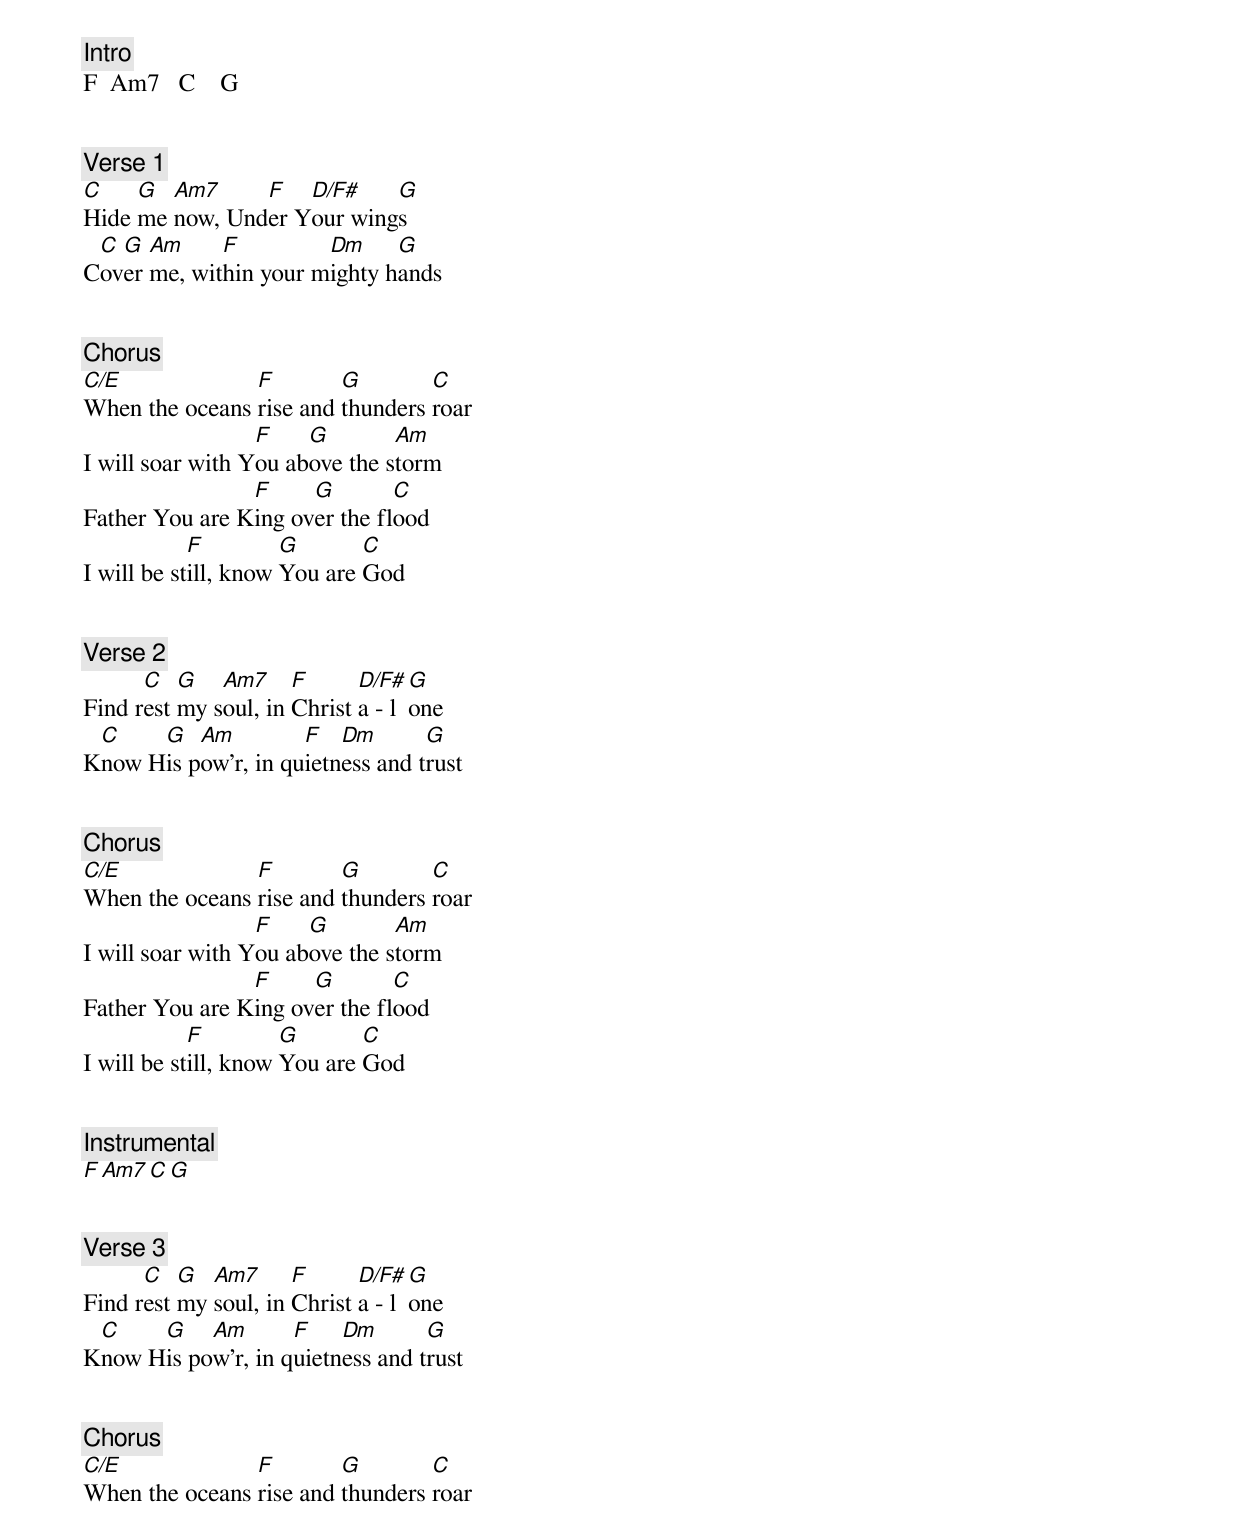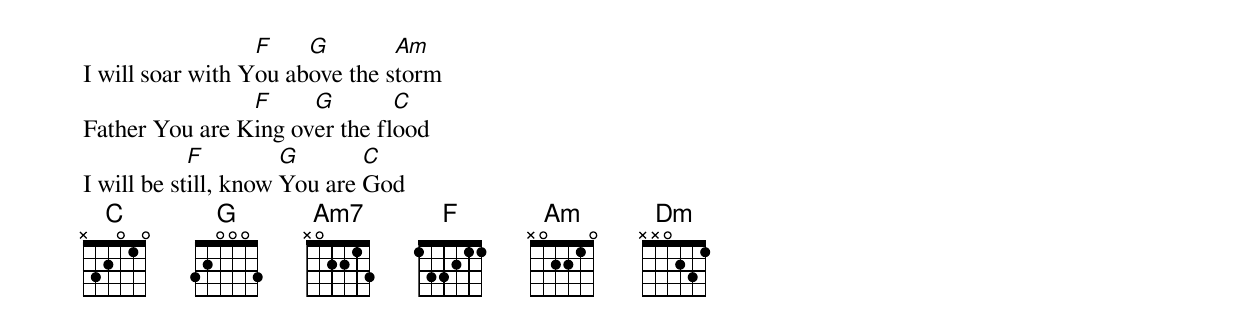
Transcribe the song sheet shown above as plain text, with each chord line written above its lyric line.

[Intro]
F  Am7   C    G


[Verse 1]
C    G  Am7     F   D/F#    G
Hide me now, Under Your wings
 C G  Am     F         Dm     G
Cover me, within your mighty hands


[Chorus]
C/E             F        G        C
When the oceans rise and thunders roar
                  F    G        Am
I will soar with You above the storm
                F     G        C
Father You are King over the flood
            F         G       C
I will be still, know You are God


[Verse 2]
      C   G   Am7     F      D/F# G
Find rest my soul, in Christ a - lone
 C    G   Am         F   Dm       G
Know His pow'r, in quietness and trust


[Chorus]
C/E             F        G        C
When the oceans rise and thunders roar
                  F    G        Am
I will soar with You above the storm
                F     G        C
Father You are King over the flood
            F         G       C
I will be still, know You are God


[Instrumental]
F   Am7   C   G


[Verse 3]
      C   G  Am7      F      D/F# G
Find rest my soul, in Christ a - lone
 C    G    Am       F    Dm       G
Know His pow'r, in quietness and trust


[Chorus]
C/E             F        G        C
When the oceans rise and thunders roar
                  F    G        Am
I will soar with You above the storm
                F     G        C
Father You are King over the flood
            F         G       C
I will be still, know You are God
